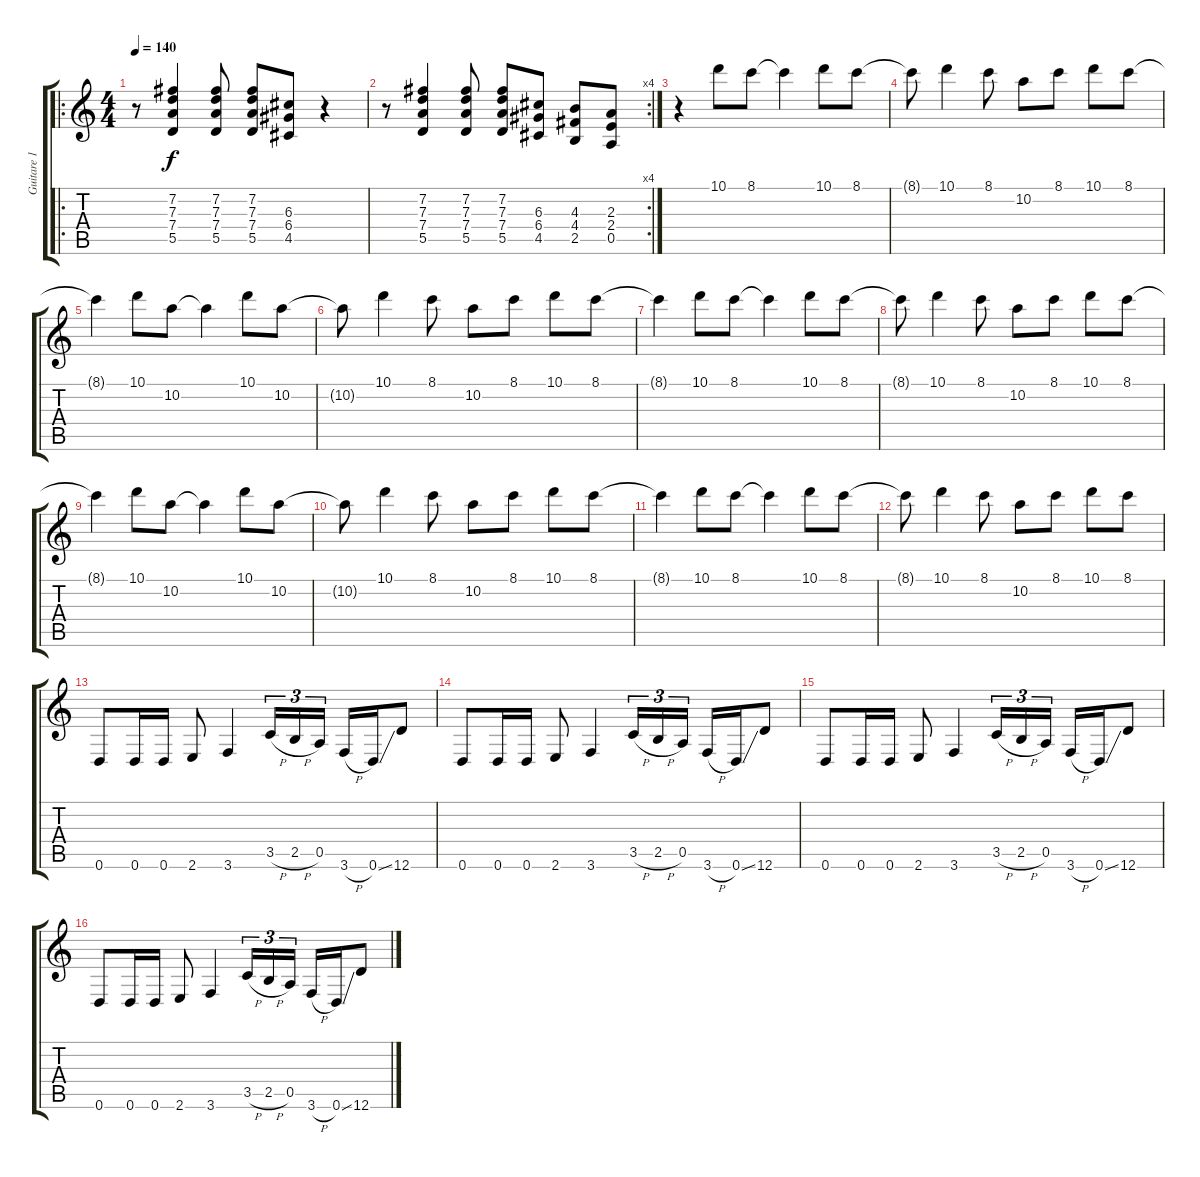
\track ("Guitare 1" "Guitare 1") {instrument overdrivenguitar}
\staff {score tabs}
\tuning (E4 B3 G3 D3 A2 D2) {hide}
\ro
\ts (4 4)
\tempo 140
\clef g2
\ks c
r.8{dy f} (7.2 7.3 7.4 5.5).4 (7.2 7.3 7.4 5.5).8 (7.2 7.3 7.4 5.5).8 (6.3 6.4 4.5).8 r.4 |
\rc 4
r.8 (7.2 7.3 7.4 5.5).4 (7.2 7.3 7.4 5.5).8 (7.2 7.3 7.4 5.5).8 (6.3 6.4 4.5).8 (4.3 4.4 2.5).8 (2.3 2.4 0.5).8 |
r.4 10.1.8 8.1.8 8.1{t}.4 10.1.8 8.1.8 |
8.1{t}.8 10.1.4 8.1.8 10.2.8 8.1.8 10.1.8 8.1.8 |
8.1{t}.4 10.1.8 10.2.8 10.2{t}.4 10.1.8 10.2.8 |
10.2{t}.8 10.1.4 8.1.8 10.2.8 8.1.8 10.1.8 8.1.8 |
8.1{t}.4 10.1.8 8.1.8 8.1{t}.4 10.1.8 8.1.8 |
8.1{t}.8 10.1.4 8.1.8 10.2.8 8.1.8 10.1.8 8.1.8 |
8.1{t}.4 10.1.8 10.2.8 10.2{t}.4 10.1.8 10.2.8 |
10.2{t}.8 10.1.4 8.1.8 10.2.8 8.1.8 10.1.8 8.1.8 |
8.1{t}.4 10.1.8 8.1.8 8.1{t}.4 10.1.8 8.1.8 |
8.1{t}.8 10.1.4 8.1.8 10.2.8 8.1.8 10.1.8 8.1.8 |
0.6.8 0.6.16 0.6.16 2.6.8 3.6.4 3.5{h}.16{tu (3 2)} 2.5{h}.16{tu (3 2)} 0.5.16{tu (3 2)} 3.6{h}.16 0.6{ss}.16 12.6.8 |
0.6.8 0.6.16 0.6.16 2.6.8 3.6.4 3.5{h}.16{tu (3 2)} 2.5{h}.16{tu (3 2)} 0.5.16{tu (3 2)} 3.6{h}.16 0.6{ss}.16 12.6.8 |
0.6.8 0.6.16 0.6.16 2.6.8 3.6.4 3.5{h}.16{tu (3 2)} 2.5{h}.16{tu (3 2)} 0.5.16{tu (3 2)} 3.6{h}.16 0.6{ss}.16 12.6.8 |
0.6.8 0.6.16 0.6.16 2.6.8 3.6.4 3.5{h}.16{tu (3 2)} 2.5{h}.16{tu (3 2)} 0.5.16{tu (3 2)} 3.6{h}.16 0.6{ss}.16 12.6.8
